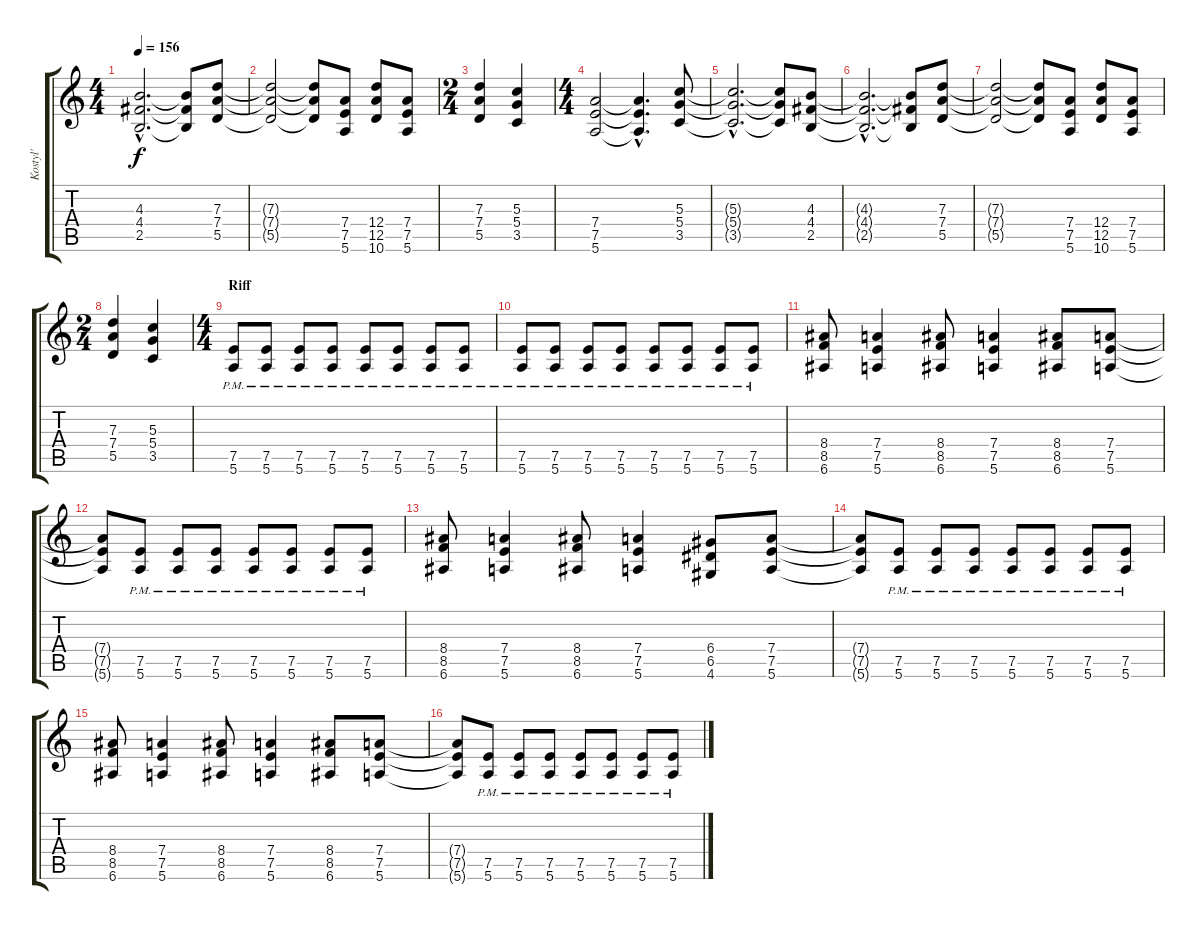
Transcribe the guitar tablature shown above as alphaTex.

\track ("Kostyl'" "Kostyl'") {instrument distortionguitar}
\staff {score tabs}
\tuning (E4 B3 G3 D3 A2 E2) {hide}
\ts (4 4)
\tempo 156
\clef g2
\ks c
(4.3{hac t} 4.4{hac t} 2.5{hac t}).2{d dy f} (4.3{t} 4.4{t} 2.5{t}).8 (7.3 7.4 5.5).8 |
(7.3{t} 7.4{t} 5.5{t}).2 (7.3{t} 7.4{t} 5.5{t}).8 (7.4 7.5 5.6).8 (12.4 12.5 10.6).8 (7.4 7.5 5.6).8 |
\ts (2 4)
(7.3 7.4 5.5).4 (5.3 5.4 3.5).4 |
\ts (4 4)
(7.4 7.5 5.6).2 (7.4{hac t} 7.5{hac t} 5.6{hac t}).4{d} (5.3 5.4 3.5).8 |
(5.3{hac t} 5.4{hac t} 3.5{hac t}).2{d} (5.3{t} 5.4{t} 3.5{t}).8 (4.3 4.4 2.5).8 |
(4.3{hac t} 4.4{hac t} 2.5{hac t}).2{d} (4.3{t} 4.4{t} 2.5{t}).8 (7.3 7.4 5.5).8 |
(7.3{t} 7.4{t} 5.5{t}).2 (7.3{t} 7.4{t} 5.5{t}).8 (7.4 7.5 5.6).8 (12.4 12.5 10.6).8 (7.4 7.5 5.6).8 |
\ts (2 4)
(7.3 7.4 5.5).4 (5.3 5.4 3.5).4 |
\ts (4 4)
\section ("" "Riff")
(7.5{pm} 5.6{pm}).8 (7.5{pm} 5.6{pm}).8 (7.5{pm} 5.6{pm}).8 (7.5{pm} 5.6{pm}).8 (7.5{pm} 5.6{pm}).8 (7.5{pm} 5.6{pm}).8 (7.5{pm} 5.6{pm}).8 (7.5{pm} 5.6{pm}).8 |
(7.5{pm} 5.6{pm}).8 (7.5{pm} 5.6{pm}).8 (7.5{pm} 5.6{pm}).8 (7.5{pm} 5.6{pm}).8 (7.5{pm} 5.6{pm}).8 (7.5{pm} 5.6{pm}).8 (7.5{pm} 5.6{pm}).8 (7.5{pm} 5.6{pm}).8 |
(8.4 8.5 6.6).8 (7.4 7.5 5.6).4 (8.4 8.5 6.6).8 (7.4 7.5 5.6).4 (8.4 8.5 6.6).8 (7.4 7.5 5.6).8 |
(7.4{t} 7.5{t} 5.6{t}).8 (7.5{pm} 5.6{pm}).8 (7.5{pm} 5.6{pm}).8 (7.5{pm} 5.6{pm}).8 (7.5{pm} 5.6{pm}).8 (7.5{pm} 5.6{pm}).8 (7.5{pm} 5.6{pm}).8 (7.5{pm} 5.6{pm}).8 |
(8.4 8.5 6.6).8 (7.4 7.5 5.6).4 (8.4 8.5 6.6).8 (7.4 7.5 5.6).4 (6.4 6.5 4.6).8 (7.4 7.5 5.6).8 |
(7.4{t} 7.5{t} 5.6{t}).8 (7.5{pm} 5.6{pm}).8 (7.5{pm} 5.6{pm}).8 (7.5{pm} 5.6{pm}).8 (7.5{pm} 5.6{pm}).8 (7.5{pm} 5.6{pm}).8 (7.5{pm} 5.6{pm}).8 (7.5{pm} 5.6{pm}).8 |
(8.4 8.5 6.6).8 (7.4 7.5 5.6).4 (8.4 8.5 6.6).8 (7.4 7.5 5.6).4 (8.4 8.5 6.6).8 (7.4 7.5 5.6).8 |
(7.4{t} 7.5{t} 5.6{t}).8 (7.5{pm} 5.6{pm}).8 (7.5{pm} 5.6{pm}).8 (7.5{pm} 5.6{pm}).8 (7.5{pm} 5.6{pm}).8 (7.5{pm} 5.6{pm}).8 (7.5{pm} 5.6{pm}).8 (7.5{pm} 5.6{pm}).8
